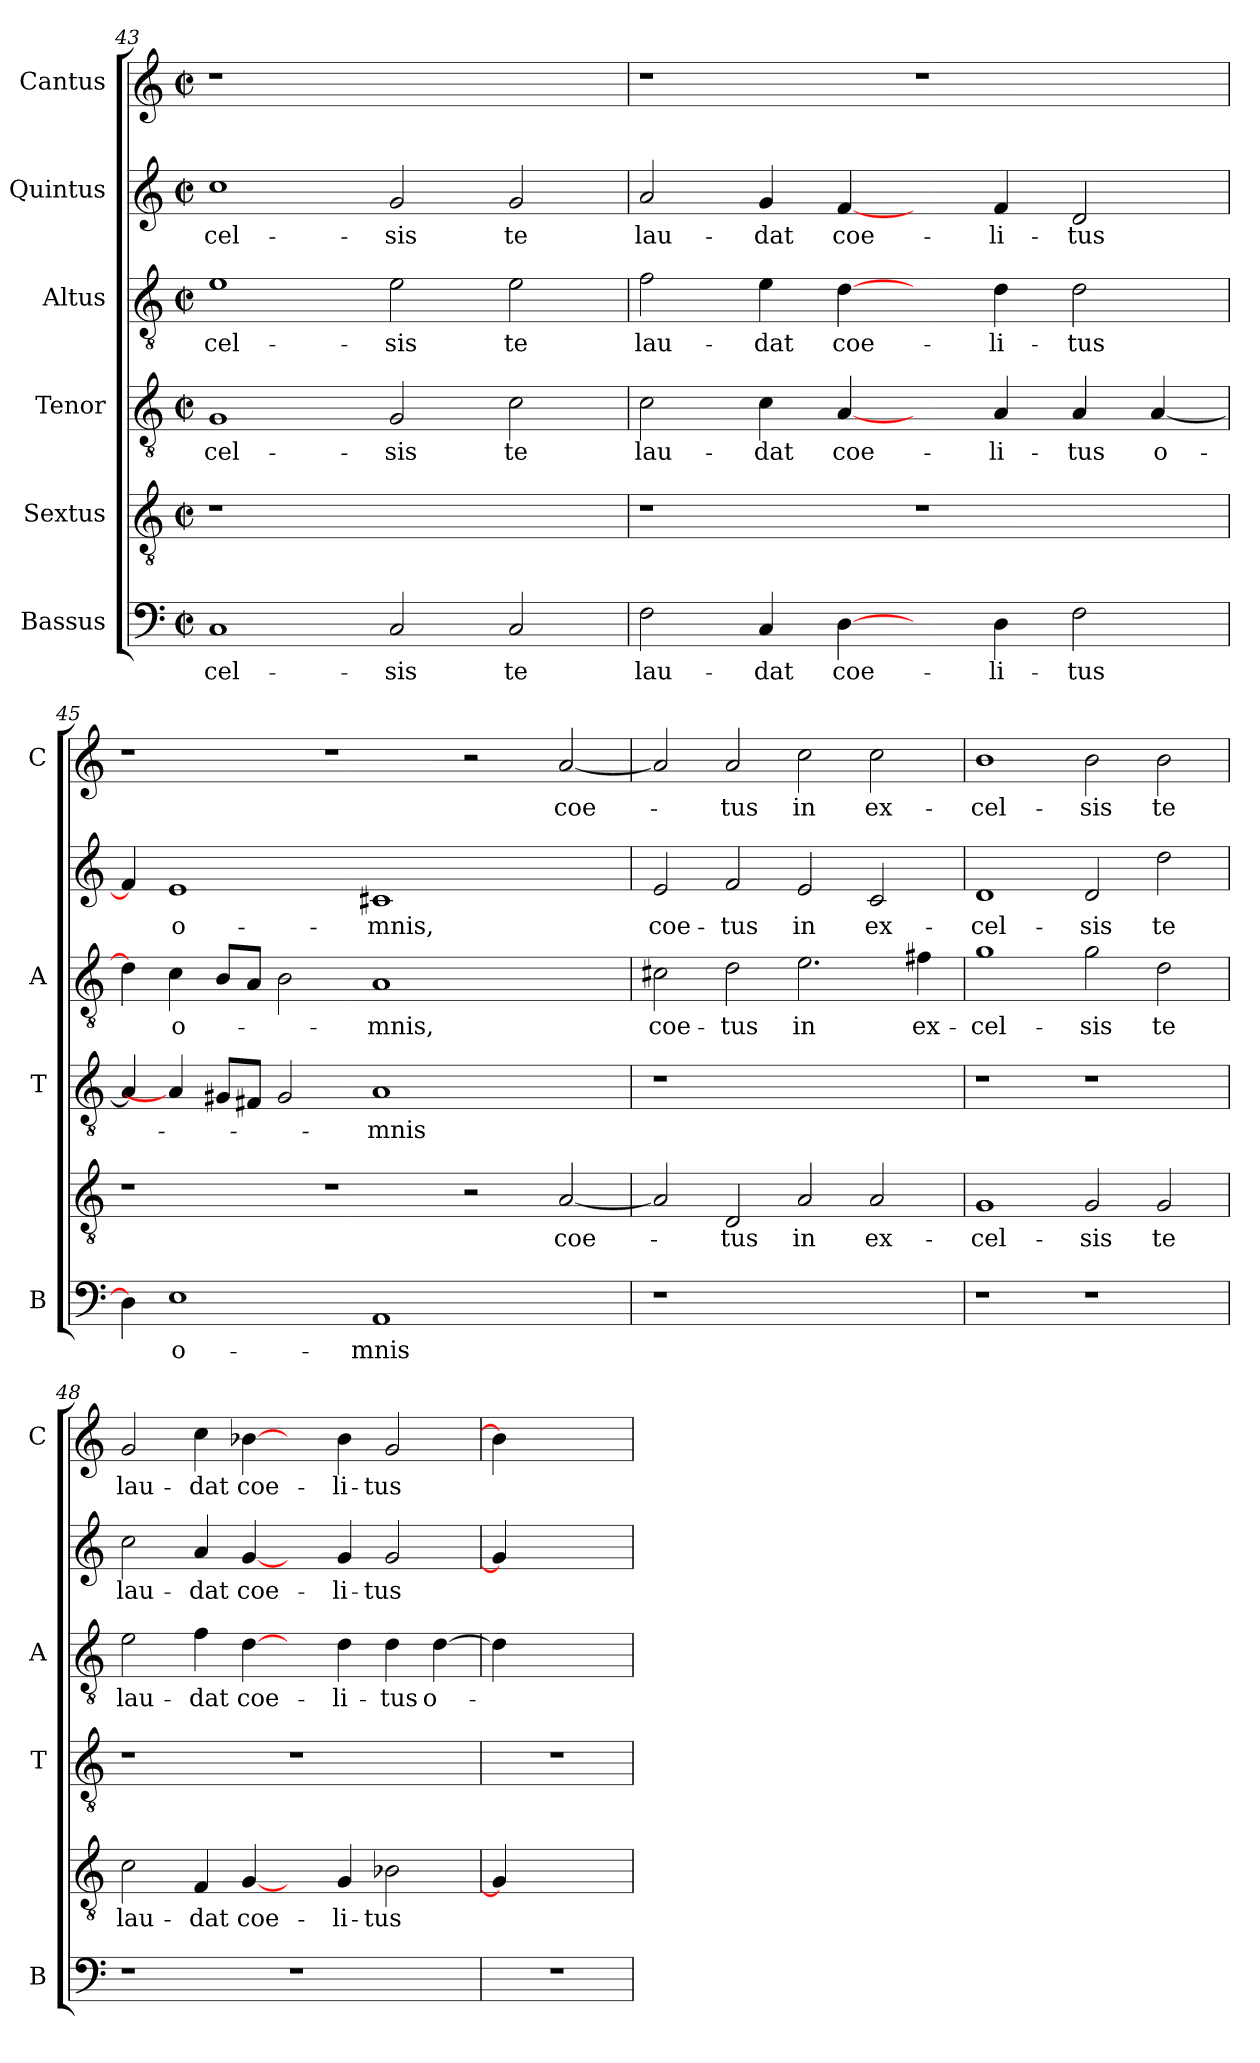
**kern	**text	**kern	**text	**kern	**text	**kern	**text	**kern	**text	**kern	**text
*part6	*part6	*part5	*part5	*part4	*part4	*part3	*part3	*part2	*part2	*part1	*part1
*staff6	*staff6	*staff5	*staff5	*staff4	*staff4	*staff3	*staff3	*staff2	*staff2	*staff1	*staff1
*I"Bassus	*	*I"Sextus	*	*I"Tenor	*	*I"Altus	*	*I"Quintus	*	*I"Cantus	*
*I'B	*	*	*	*I'T	*	*I'A	*	*	*	*I'C	*
*clefF4	*	*clefGv2	*	*clefGv2	*	*clefGv2	*	*clefG2	*	*clefG2	*
*k[]	*	*k[]	*	*k[]	*	*k[]	*	*k[]	*	*k[]	*
*C:	*	*C:	*	*C:	*	*C:	*	*C:	*	*C:	*
*M2/2	*	*M2/2	*	*M2/2	*	*M2/2	*	*M2/2	*	*M2/2	*
*met(c|)	*	*met(c|)	*	*met(c|)	*	*met(c|)	*	*met(c|)	*	*met(c|)	*
=43	=43	=43	=43	=43	=43	=43	=43	=43	=43	=43	=43
1C	-cel-	1r	.	1G	-cel-	1e	-cel-	1cc	-cel-	1r	.
2C/	-sis	1ryy	.	2G/	-sis	2e\	-sis	2g/	-sis	1ryy	.
2C/	te	.	.	2c\	te	2e\	te	2g/	te	.	.
!!LO:PB:g=z
=44	=44	=44	=44	=44	=44	=44	=44	=44	=44	=44	=44
2F\	lau-	1r	.	2c\	lau-	2f\	lau-	2a/	lau-	1r	.
4C/	-dat	.	.	4c\	-dat	4e\	-dat	4g/	-dat	.	.
[4D\	coe-	.	.	[4A/	coe-	[4d\	coe-	[4f/	coe-	.	.
4ryy	.	1r	.	4ryy	.	4ryy	.	4ryy	.	1r	.
4D\	-li-	.	.	4A/	-li-	4d\	-li-	4f/	-li-	.	.
2F\	-tus	.	.	4A/	-tus	2d\	-tus	2d/	-tus	.	.
.	.	.	.	[4A/	o-	.	.	.	.	.	.
=45	=45	=45	=45	=45	=45	=45	=45	=45	=45	=45	=45
4D\]	.	1r	.	4A/]	.	4d\]	.	4f/]	.	1r	.
1E	o-	.	.	4A/]	.	4c\	o-	1e	o-	.	.
.	.	.	.	8G#X/L	.	8B/L	.	.	.	.	.
.	.	.	.	8F#X/J	.	8A/J	.	.	.	.	.
.	.	.	.	2G#/	.	2B\	.	.	.	.	.
.	.	1r	.	.	.	.	.	.	.	1r	.
1AA	-mnis	.	.	1A	-mnis	1A	-mnis,	1c#X	-mnis,	.	.
.	.	2r	.	.	.	.	.	.	.	2r	.
2.ryy	.	.	.	2.ryy	.	2.ryy	.	2.ryy	.	.	.
.	.	[2A/	coe-	.	.	.	.	.	.	[2a/	coe-
=46	=46	=46	=46	=46	=46	=46	=46	=46	=46	=46	=46
1r	.	2A/]	.	1r	.	2c#X\	coe-	2e/	coe-	2a/]	.
.	.	2D/	-tus	.	.	2d\	-tus	2f/	-tus	2a/	-tus
1ryy	.	2A/	in	1ryy	.	2.e\	in	2e/	in	2cc\	in
.	.	2A/	ex-	.	.	.	.	2c/	ex-	2cc\	ex-
.	.	.	.	.	.	4f#X\	ex-	.	.	.	.
=47	=47	=47	=47	=47	=47	=47	=47	=47	=47	=47	=47
1r	.	1G	-cel-	1r	.	1g	-cel-	1d	-cel-	1b	-cel-
1r	.	2G/	-sis	1r	.	2g\	-sis	2d/	-sis	2b\	-sis
.	.	2G/	te	.	.	2d\	te	2dd\	te	2b\	te
!!LO:LB:g=z
=48	=48	=48	=48	=48	=48	=48	=48	=48	=48	=48	=48
1r	.	2c\	lau-	1r	.	2e\	lau-	2cc\	lau-	2g/	lau-
.	.	4F/	-dat	.	.	4f\	-dat	4a/	-dat	4cc\	-dat
.	.	[4G/	coe-	.	.	[4d\	coe-	[4g/	coe-	[4b-X\	coe-
1r	.	4ryy	.	1r	.	4ryy	.	4ryy	.	4ryy	.
.	.	4G/	-li-	.	.	4d\	-li-	4g/	-li-	4b-\	-li-
.	.	2B-X\	-tus	.	.	4d\	-tus	2g/	-tus	2g/	-tus
.	.	.	.	.	.	[4d\	o-	.	.	.	.
=49	=49	=49	=49	=49	=49	=49	=49	=49	=49	=49	=49
1r	.	4G/]	.	1r	.	4d\]	.	4g/]	.	4b-\]	.
.	.	2.ryy	.	.	.	2.ryy	.	2.ryy	.	2.ryy	.
=	=	=	=	=	=	=	=	=	=	=	=
*-	*-	*-	*-	*-	*-	*-	*-	*-	*-	*-	*-
